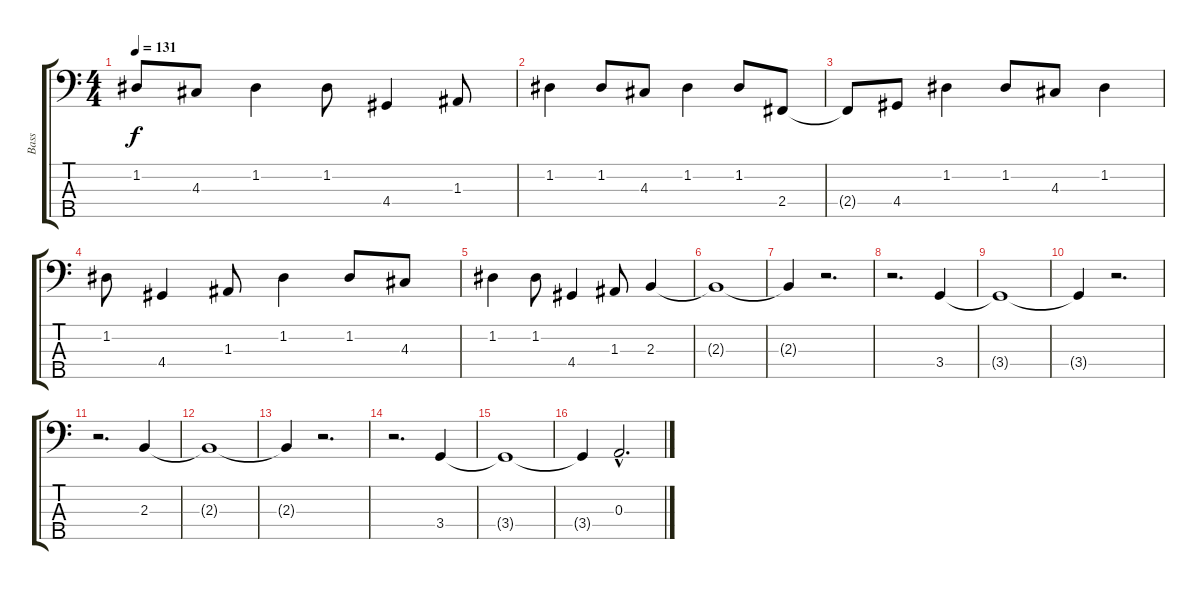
\track ("Bass" "Bass") {instrument electricbassfinger}
\staff {score tabs}
\tuning (G2 D2 A1 E1 B0) {hide}
\ts (4 4)
\tempo 131
\clef f4
\ks c
1.2.8{dy f} 4.3.8 1.2.4 1.2.8 4.4.4 1.3.8 |
1.2.4 1.2.8 4.3.8 1.2.4 1.2.8 2.4.8 |
2.4{t}.8 4.4.8 1.2.4 1.2.8 4.3.8 1.2.4 |
1.2.8 4.4.4 1.3.8 1.2.4 1.2.8 4.3.8 |
1.2.4 1.2.8 4.4.4 1.3.8 2.3.4 |
2.3{t}.1 |
2.3{t}.4 r.2{d} |
r.2{d} 3.4.4 |
3.4{t}.1 |
3.4{t}.4 r.2{d} |
r.2{d} 2.3.4 |
2.3{t}.1 |
2.3{t}.4 r.2{d} |
r.2{d} 3.4.4 |
3.4{t}.1 |
3.4{t}.4 0.3{hac}.2{d}
